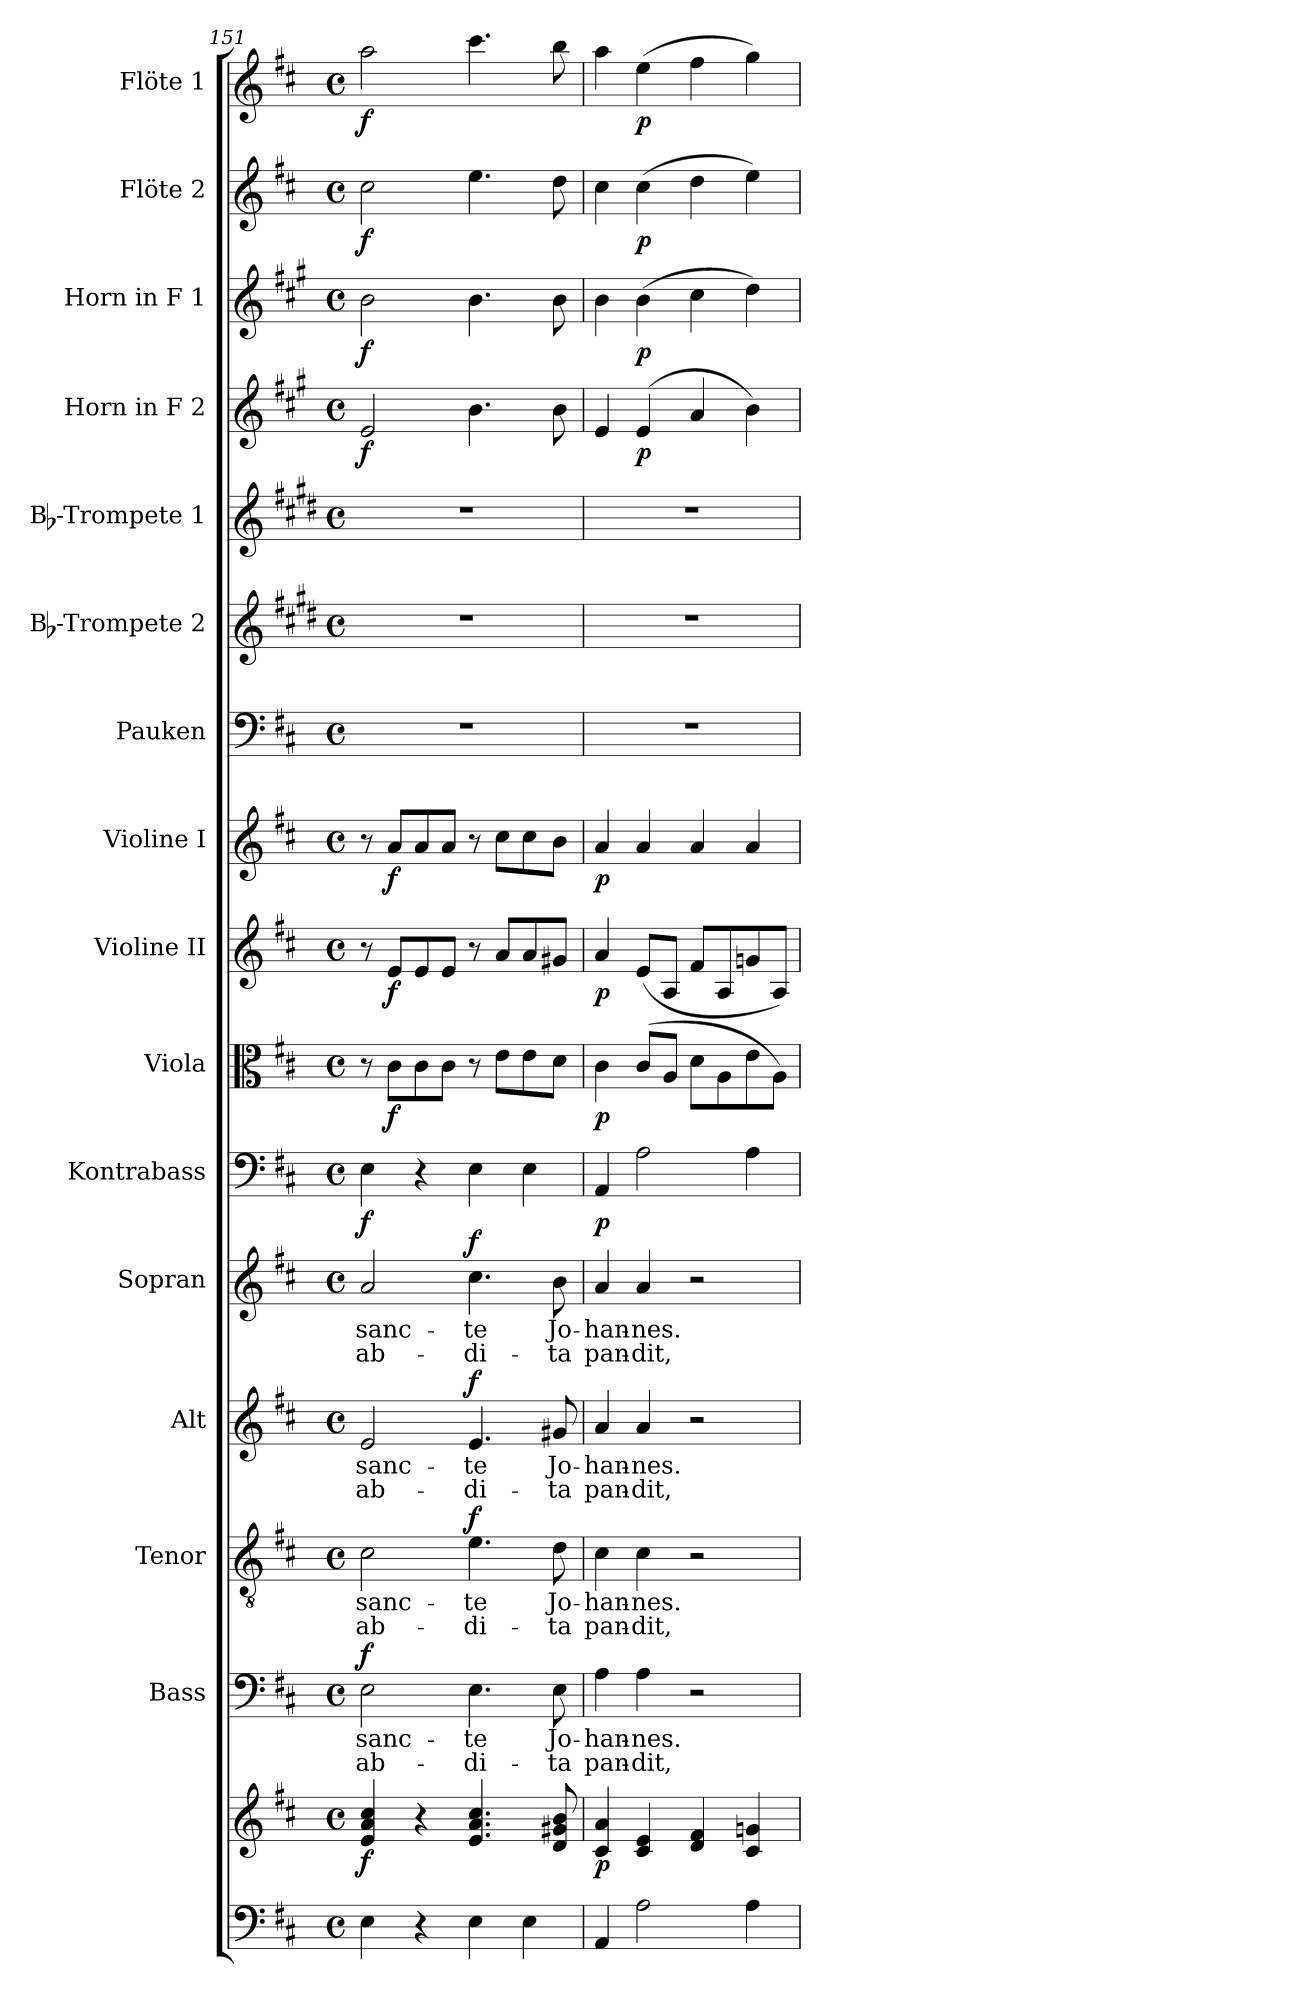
**kern	**kern	**dynam	**kern	**text	**text	**dynam	**kern	**text	**text	**dynam	**kern	**text	**text	**dynam	**kern	**text	**text	**dynam	**kern	**dynam	**kern	**dynam	**kern	**dynam	**kern	**dynam	**kern	**kern	**kern	**kern	**dynam	**kern	**dynam	**kern	**dynam	**kern	**dynam
*part16	*part16	*part16	*part15	*part15	*part15	*part15	*part14	*part14	*part14	*part14	*part13	*part13	*part13	*part13	*part12	*part12	*part12	*part12	*part11	*part11	*part10	*part10	*part9	*part9	*part8	*part8	*part7	*part6	*part5	*part4	*part4	*part3	*part3	*part2	*part2	*part1	*part1
*staff17	*staff16	*staff16/17	*staff15	*staff15	*staff15	*staff15	*staff14	*staff14	*staff14	*staff14	*staff13	*staff13	*staff13	*staff13	*staff12	*staff12	*staff12	*staff12	*staff11	*staff11	*staff10	*staff10	*staff9	*staff9	*staff8	*staff8	*staff7	*staff6	*staff5	*staff4	*staff4	*staff3	*staff3	*staff2	*staff2	*staff1	*staff1
*	*	*	*I"Bass	*	*	*	*I"Tenor	*	*	*	*I"Alt	*	*	*	*I"Sopran	*	*	*	*I"Kontrabass	*	*I"Viola	*	*I"Violine II	*	*I"Violine I	*	*I"Pauken	*I"Bb-Trompete 2	*I"Bb-Trompete 1	*I"Horn in F 2	*	*I"Horn in F 1	*	*I"Flöte 2	*	*I"Flöte 1	*
*	*	*	*I'B.	*	*	*	*I'T.	*	*	*	*I'A.	*	*	*	*I'S.	*	*	*	*I'Kb.	*	*I'Vla.	*	*I'Vl. II	*	*I'Vl. I	*	*I'Pk.	*I'Bb Trp. 2	*I'Bb Trp. 1	*	*	*	*	*I'Fl. 2	*	*I'Fl. 1	*
*clefF4	*clefG2	*	*clefF4	*	*	*	*clefGv2	*	*	*	*clefG2	*	*	*	*clefG2	*	*	*	*clefF4	*	*clefC3	*	*clefG2	*	*clefG2	*	*clefF4	*clefG2	*clefG2	*clefG2	*	*clefG2	*	*clefG2	*	*clefG2	*
*	*	*	*	*	*	*	*	*	*	*	*	*	*	*	*	*	*	*	*ITrd7c12	*	*	*	*	*	*	*	*	*ITrd1c2	*ITrd1c2	*ITrd4c7	*	*ITrd4c7	*	*	*	*	*
*k[f#c#]	*k[f#c#]	*	*k[f#c#]	*	*	*	*k[f#c#]	*	*	*	*k[f#c#]	*	*	*	*k[f#c#]	*	*	*	*k[f#c#]	*	*k[f#c#]	*	*k[f#c#]	*	*k[f#c#]	*	*k[f#c#]	*k[f#c#]	*k[f#c#]	*k[f#c#]	*	*k[f#c#]	*	*k[f#c#]	*	*k[f#c#]	*
*D:	*D:	*	*D:	*	*	*	*D:	*	*	*	*D:	*	*	*	*D:	*	*	*	*D:	*	*D:	*	*D:	*	*D:	*	*D:	*D:	*D:	*D:	*	*D:	*	*D:	*	*D:	*
*M4/4	*M4/4	*	*M4/4	*	*	*	*M4/4	*	*	*	*M4/4	*	*	*	*M4/4	*	*	*	*M4/4	*	*M4/4	*	*M4/4	*	*M4/4	*	*M4/4	*M4/4	*M4/4	*M4/4	*	*M4/4	*	*M4/4	*	*M4/4	*
*met(c)	*met(c)	*	*met(c)	*	*	*	*met(c)	*	*	*	*met(c)	*	*	*	*met(c)	*	*	*	*met(c)	*	*met(c)	*	*met(c)	*	*met(c)	*	*met(c)	*met(c)	*met(c)	*met(c)	*	*met(c)	*	*met(c)	*	*met(c)	*
=151	=151	=151	=151	=151	=151	=151	=151	=151	=151	=151	=151	=151	=151	=151	=151	=151	=151	=151	=151	=151	=151	=151	=151	=151	=151	=151	=151	=151	=151	=151	=151	=151	=151	=151	=151	=151	=151
!	!	!LO:DY:b	!	!LO:LY:b	!LO:LY:b	!LO:DY:a	!	!LO:LY:b	!LO:LY:b	!	!	!LO:LY:b	!LO:LY:b	!	!	!LO:LY:b	!LO:LY:b	!	!	!LO:DY:b	!	!	!	!	!	!	!	!	!	!	!LO:DY:b	!	!LO:DY:b	!	!LO:DY:b	!	!LO:DY:b
4E\	4e/ 4a/ 4cc#/	f	2E\	sanc-	ab-	f	2c#\	sanc-	ab-	.	2e/	sanc-	ab-	.	2a/	sanc-	ab-	.	4EE\	f	8r	.	8r	.	8r	.	1r	1r	1r	2A/	f	2e\	f	2cc#\	f	2aa\	f
!	!	!	!	!	!	!	!	!	!	!	!	!	!	!	!	!	!	!	!	!	!	!LO:DY:b	!	!LO:DY:b	!	!LO:DY:b	!	!	!	!	!	!	!	!	!	!	!
.	.	.	.	.	.	.	.	.	.	.	.	.	.	.	.	.	.	.	.	.	8c#\L	f	8e/L	f	8a/L	f	.	.	.	.	.	.	.	.	.	.	.
4r	4r	.	.	.	.	.	.	.	.	.	.	.	.	.	.	.	.	.	4r	.	8c#\	.	8e/	.	8a/	.	.	.	.	.	.	.	.	.	.	.	.
.	.	.	.	.	.	.	.	.	.	.	.	.	.	.	.	.	.	.	.	.	8c#\J	.	8e/J	.	8a/J	.	.	.	.	.	.	.	.	.	.	.	.
!	!	!	!	!LO:LY:b	!LO:LY:b	!	!	!LO:LY:b	!LO:LY:b	!LO:DY:a	!	!LO:LY:b	!LO:LY:b	!LO:DY:a	!	!LO:LY:b	!LO:LY:b	!LO:DY:a	!	!	!	!	!	!	!	!	!	!	!	!	!	!	!	!	!	!	!
4E\	4.e/ 4.a/ 4.cc#/	.	4.E\	-te	-di-	.	4.e\	-te	-di-	f	4.e/	-te	-di-	f	4.cc#\	-te	-di-	f	4EE\	.	8r	.	8r	.	8r	.	.	.	.	4.e\	.	4.e\	.	4.ee\	.	4.ccc#\	.
.	.	.	.	.	.	.	.	.	.	.	.	.	.	.	.	.	.	.	.	.	8e\L	.	8a/L	.	8cc#\L	.	.	.	.	.	.	.	.	.	.	.	.
4E\	.	.	.	.	.	.	.	.	.	.	.	.	.	.	.	.	.	.	4EE\	.	8e\	.	8a/	.	8cc#\	.	.	.	.	.	.	.	.	.	.	.	.
!	!	!	!	!LO:LY:b	!LO:LY:b	!	!	!LO:LY:b	!LO:LY:b	!	!	!LO:LY:b	!LO:LY:b	!	!	!LO:LY:b	!LO:LY:b	!	!	!	!	!	!	!	!	!	!	!	!	!	!	!	!	!	!	!	!
.	8d/ 8g#X/ 8b/	.	8E\	Jo-	-ta	.	8d\	Jo-	-ta	.	8g#X/	Jo-	-ta	.	8b\	Jo-	-ta	.	.	.	8d\J	.	8g#X/J	.	8b\J	.	.	.	.	8e\	.	8e\	.	8dd\	.	8bb\	.
=152	=152	=152	=152	=152	=152	=152	=152	=152	=152	=152	=152	=152	=152	=152	=152	=152	=152	=152	=152	=152	=152	=152	=152	=152	=152	=152	=152	=152	=152	=152	=152	=152	=152	=152	=152	=152	=152
!	!	!LO:DY:b	!	!LO:LY:b	!LO:LY:b	!	!	!LO:LY:b	!LO:LY:b	!	!	!LO:LY:b	!LO:LY:b	!	!	!LO:LY:b	!LO:LY:b	!	!	!LO:DY:b	!	!LO:DY:b	!	!LO:DY:b	!	!LO:DY:b	!	!	!	!	!	!	!	!	!	!	!
4AA/	4c#/ 4a/	p	4A\	-han-	pan-	.	4c#\	-han-	pan-	.	4a/	-han-	pan-	.	4a/	-han-	pan-	.	4AAA/	p	4c#\	p	4a/	p	4a/	p	1r	1r	1r	4A/	.	4e\	.	4cc#\	.	4aa\	.
!	!	!	!	!LO:LY:b	!LO:LY:b	!	!	!LO:LY:b	!LO:LY:b	!	!	!LO:LY:b	!LO:LY:b	!	!	!LO:LY:b	!LO:LY:b	!	!	!	!	!	!	!	!	!	!	!	!	!	!LO:DY:b	!	!LO:DY:b	!	!LO:DY:b	!	!LO:DY:b
2A\	4c#/ 4e/	.	4A\	-nes.	-dit,	.	4c#\	-nes.	-dit,	.	4a/	-nes.	-dit,	.	4a/	-nes.	-dit,	.	2AA\	.	(>8c#/L	.	(<8e/L	.	4a/	.	.	.	.	(4A/	p	(>4e\	p	(>4cc#\	p	(>4ee\	p
.	.	.	.	.	.	.	.	.	.	.	.	.	.	.	.	.	.	.	.	.	8A/J	.	8A/J	.	.	.	.	.	.	.	.	.	.	.	.	.	.
.	4d/ 4f#/	.	2r	.	.	.	2r	.	.	.	2r	.	.	.	2r	.	.	.	.	.	8d\L	.	8f#/L	.	4a/	.	.	.	.	4d/	.	4f#\	.	4dd\	.	4ff#\	.
.	.	.	.	.	.	.	.	.	.	.	.	.	.	.	.	.	.	.	.	.	8A\	.	8A/	.	.	.	.	.	.	.	.	.	.	.	.	.	.
4A\	4c#/ 4gn/	.	.	.	.	.	.	.	.	.	.	.	.	.	.	.	.	.	4AA\	.	8e\	.	8gn/	.	4a/	.	.	.	.	4e\)	.	4g\)	.	4ee\)	.	4gg\)	.
.	.	.	.	.	.	.	.	.	.	.	.	.	.	.	.	.	.	.	.	.	8A\J)	.	8A/J)	.	.	.	.	.	.	.	.	.	.	.	.	.	.
=	=	=	=	=	=	=	=	=	=	=	=	=	=	=	=	=	=	=	=	=	=	=	=	=	=	=	=	=	=	=	=	=	=	=	=	=	=
*-	*-	*-	*-	*-	*-	*-	*-	*-	*-	*-	*-	*-	*-	*-	*-	*-	*-	*-	*-	*-	*-	*-	*-	*-	*-	*-	*-	*-	*-	*-	*-	*-	*-	*-	*-	*-	*-
